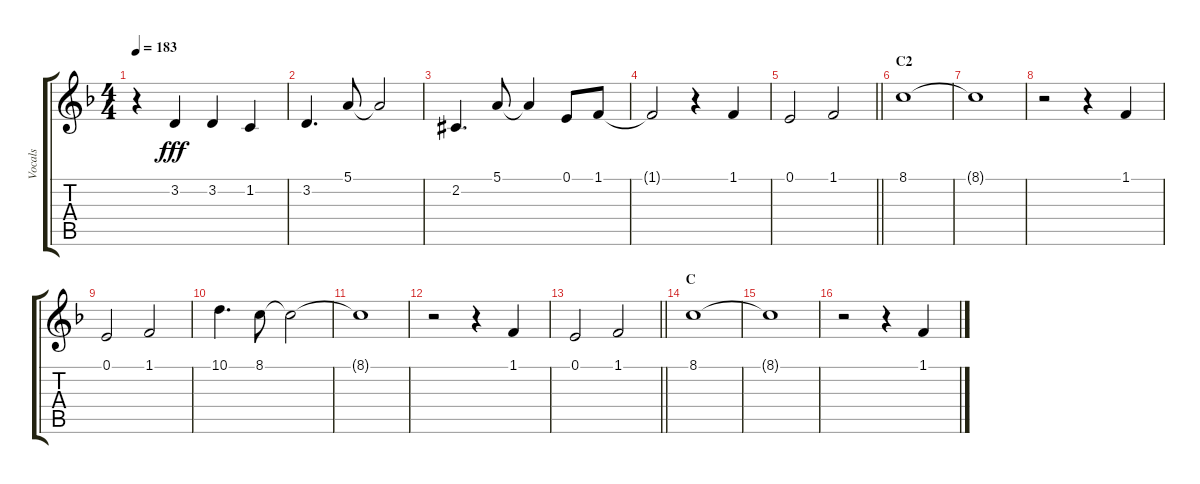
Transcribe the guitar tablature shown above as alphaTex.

\track ("Vocals" "Vocals") {instrument voiceoohs}
\staff {score tabs}
\tuning (E4 B3 G3 D3 A2 E2) {hide}
\ts (4 4)
\tempo 183
\clef g2
\ks f
r.4{dy fff} 3.2.4 3.2.4 1.2.4 |
3.2.4{d} 5.1.8 5.1{t}.2 |
2.2{acc #}.4{d} 5.1.8 5.1{t}.4 0.1.8 1.1.8 |
1.1{t}.2 r.4 1.1.4 |
\barLineRight lightlight
0.1.2 1.1.2 |
\section ("" "C2")
8.1.1 |
8.1{t}.1 |
r.2 r.4 1.1.4 |
0.1.2 1.1.2 |
10.1.4{d} 8.1.8 8.1{t}.2 |
8.1{t}.1 |
r.2 r.4 1.1.4 |
\barLineRight lightlight
0.1.2 1.1.2 |
\section ("" "C")
8.1.1 |
8.1{t}.1 |
r.2 r.4 1.1.4
